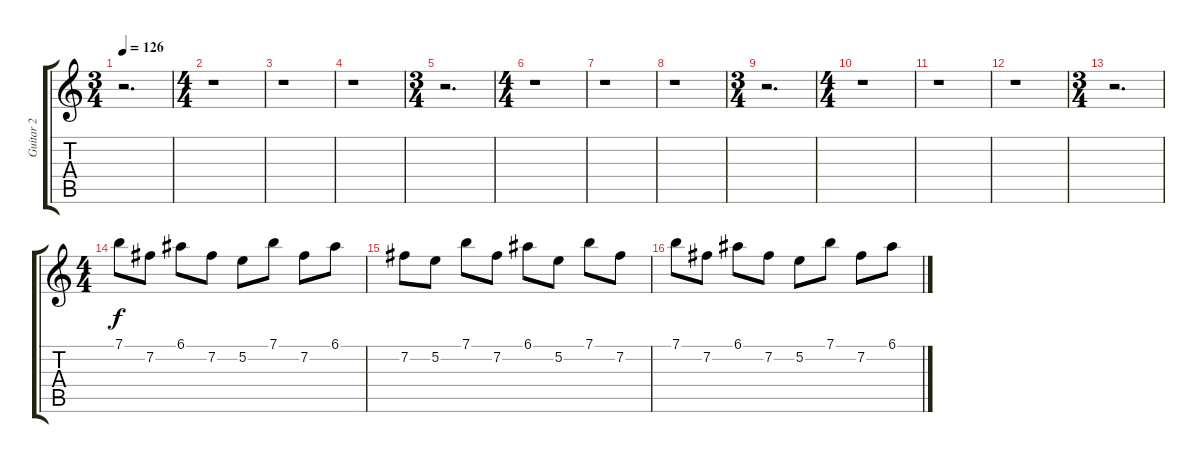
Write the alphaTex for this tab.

\track ("Guitar 2" "Guitar 2") {instrument electricguitarclean}
\staff {score tabs}
\tuning (E4 B3 G3 D3 A2 E2) {hide}
\ts (3 4)
\tempo 126
\clef g2
\ks c
r.2{d dy f} |
\ts (4 4)
r.1 |
r.1 |
r.1 |
\ts (3 4)
r.2{d} |
\ts (4 4)
r.1 |
r.1 |
r.1 |
\ts (3 4)
r.2{d} |
\ts (4 4)
r.1 |
r.1 |
r.1 |
\ts (3 4)
r.2{d} |
\ts (4 4)
7.1.8{balance 16 instrument electricguitarclean} 7.2.8 6.1.8 7.2.8 5.2.8 7.1.8 7.2.8 6.1.8 |
7.2.8 5.2.8 7.1.8 7.2.8 6.1.8 5.2.8 7.1.8 7.2.8 |
7.1.8 7.2.8 6.1.8 7.2.8 5.2.8 7.1.8 7.2.8 6.1.8
